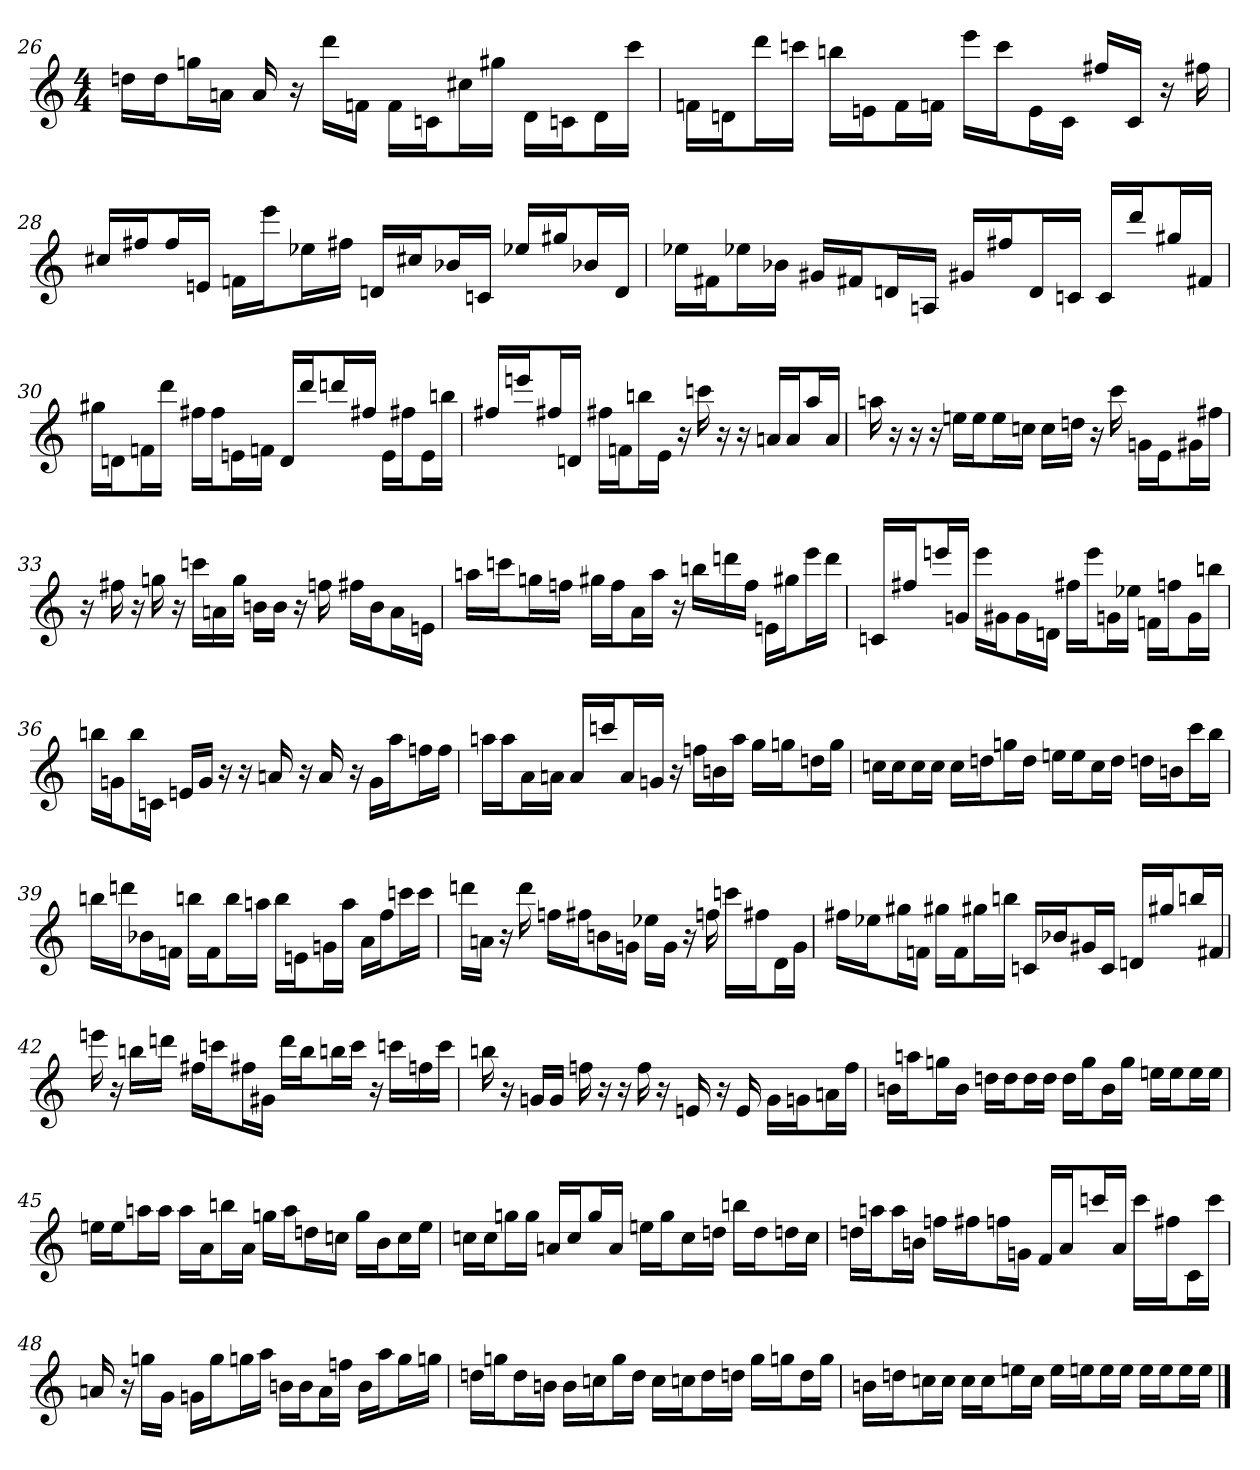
**kern
*part1
*staff1
*clefG2
*M4/4
=26
16ddn\LL
16dd\J
16ggn\L
16an\JJ
16a
16r
16ddd\LL
16fn\JJ
16f\LL
16cn\J
16cc#X\L
16gg#X\JJ
16d\LL
16cn\J
16d\L
16ccc\JJ
=27
16fn\LL
16dn\J
16ddd\L
16cccn\JJ
16bbn\LL
16en\J
16f\L
16fn\JJ
16eee\LL
16ccc\J
16e\L
16c\JJ
16ff#X/LL
16c/JJ
16r
16ff#X
=28
16cc#X/LL
16ff#X/J
16ff#/L
16en/JJ
16fn\LL
16eee\J
16ee-X\L
16ff#X\JJ
16dn/LL
16cc#X/J
16b-X/L
16cn/JJ
16ee-X/LL
16gg#X/J
16b-X/L
16d/JJ
=29
16ee-X\LL
16f#X\J
16ee-X\L
16b-X\JJ
16g#X/LL
16f#X/J
16dn/L
16An/JJ
16g#X/LL
16ff#X/J
16d/L
16cn/JJ
16c/LL
16ddd/J
16gg#X/L
16f#X/JJ
=30
16gg#X\LL
16dn\J
16fn\L
16ddd\JJ
16ff#X\LL
16ff#\J
16en\L
16fn\JJ
16d/LL
16ddd/J
16dddn/L
16ff#X/JJ
16e\LL
16ff#X\J
16e\L
16bbn\JJ
=31
16ff#X/LL
16eeen/J
16ff#X/L
16dn/JJ
16ff#X\LL
16fn\J
16bbn\L
16e\JJ
16r
16cccn
16r
16r
16an/LL
16a/J
16aa/L
16a/JJ
=32
16aan
16r
16r
16r
16een\LL
16ee\J
16ee\L
16ccn\JJ
16cc\LL
16ddn\JJ
16r
16ccc
16gn\LL
16e\J
16g#X\L
16ff#X\JJ
=33
16r
16ff#X
16r
16ggn
16r
16cccn\LL
16an\
16gg\JJ
16bn\LL
16b\JJ
16r
16ffn
16ff#X\LL
16b\J
16a\L
16en\JJ
=34
16aan\LL
16cccn\J
16ggn\L
16ffn\JJ
16gg#X\LL
16ff\J
16a\L
16aa\JJ
16r
16bbn\LL
16dddn\
16ff\JJ
16en\LL
16gg#X\J
16eee\L
16ddd\JJ
=35
16cn/LL
16ff#X/J
16eeen/L
16gn/JJ
16eee\LL
16g#X\J
16g#\L
16dn\JJ
16ff#X\LL
16eee\J
16gn\L
16ee-X\JJ
16fn\LL
16ffn\J
16g\L
16bbn\JJ
=36
16bbn\LL
16gn\J
16bb\L
16cn\JJ
16en/LL
16g/JJ
16r
16r
16an
16r
16a
16r
16g\LL
16aa\J
16ffn\L
16ff\JJ
=37
16aan\LL
16aa\J
16a\L
16an\JJ
16a/LL
16cccn/J
16a/L
16gn/JJ
16r
16ffn\LL
16bn\
16aa\JJ
16gg\LL
16ggn\J
16ddn\L
16gg\JJ
=38
16ccn\LL
16cc\J
16cc\L
16cc\JJ
16cc\LL
16ddn\J
16ggn\L
16dd\JJ
16een\LL
16ee\J
16cc\L
16dd\JJ
16ddn\LL
16bn\J
16ccc\L
16bb\JJ
=39
16bbn\LL
16dddn\J
16b-X\L
16fn\JJ
16bbn\LL
16f\J
16bb\L
16aan\JJ
16bb\LL
16en\J
16gn\L
16aa\JJ
16a\LL
16ff\J
16cccn\L
16ccc\JJ
=40
16dddn\LL
16an\JJ
16r
16ddd
16ffn\LL
16ff#X\J
16bn\L
16gn\JJ
16ee-X\LL
16g\JJ
16r
16ffn
16cccn\LL
16ff#X\J
16d\L
16g\JJ
=41
16ff#X\LL
16ee-X\J
16gg#X\L
16fn\JJ
16gg#X\LL
16f\J
16gg#X\L
16bbn\JJ
16cn/LL
16b-X/J
16g#X/L
16c/JJ
16dn/LL
16gg#X/J
16bbn/L
16f#X/JJ
=42
16eeen
16r
16bbn\LL
16dddn\JJ
16ff#X\LL
16cccn\J
16ff#X\L
16g#X\JJ
16ddd\LL
16bb\J
16bbn\L
16ccc\JJ
16r
16cccn\LL
16ffn\
16ccc\JJ
=43
16bbn
16r
16gn/LL
16g/JJ
16ffn
16r
16r
16ff
16r
16en
16r
16e
16g\LL
16gn\J
16an\L
16ff\JJ
=44
16bn\LL
16aan\J
16ggn\L
16b\JJ
16ddn\LL
16dd\J
16dd\L
16dd\JJ
16dd\LL
16gg\J
16b\L
16gg\JJ
16een\LL
16ee\J
16ee\L
16ee\JJ
=45
16een\LL
16ee\J
16aan\L
16aa\JJ
16aa\LL
16a\J
16bbn\L
16a\JJ
16ggn\LL
16aa\J
16ddn\L
16ccn\JJ
16gg\LL
16b\J
16cc\L
16ee\JJ
=46
16ccn\LL
16cc\J
16ggn\L
16gg\JJ
16an/LL
16cc/J
16gg/L
16a/JJ
16een\LL
16gg\J
16cc\L
16ddn\JJ
16bbn\LL
16dd\J
16ddn\L
16cc\JJ
=47
16ddn\LL
16aan\J
16aa\L
16bn\JJ
16ffn\LL
16ff#X\J
16ffn\L
16gn\JJ
16f/LL
16a/J
16cccn/L
16a/JJ
16ccc\LL
16ff#X\J
16c\L
16ccc\JJ
=48
16an
16r
16ggn\LL
16g\JJ
16gn\LL
16gg\J
16ggn\L
16aa\JJ
16bn\LL
16b\J
16a\L
16ffn\JJ
16b\LL
16aa\J
16gg\L
16ggn\JJ
=49
16ddn\LL
16ggn\J
16dd\L
16bn\JJ
16b\LL
16ccn\J
16gg\L
16dd\JJ
16cc\LL
16ccn\J
16dd\L
16ddn\JJ
16gg\LL
16ggn\J
16dd\L
16gg\JJ
=50
16bn\LL
16ddn\J
16ccn\L
16cc\JJ
16cc\LL
16cc\J
16een\L
16cc\JJ
16ee\LL
16een\J
16ee\L
16ee\JJ
16ee\LL
16ee\J
16ee\L
16ee\JJ
==
*-
